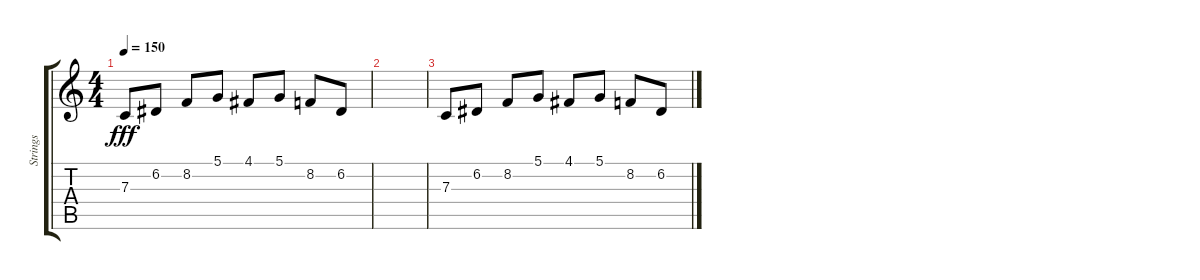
\track ("Strings" "Strings") {instrument pad2warm}
\staff {score tabs}
\tuning (D4 A3 F3 C3 G2 C2) {hide}
\ts (4 4)
\tempo 150
\clef g2
\ks c
7.3.8{dy fff volume 16 instrument acousticgrandpiano} 6.2.8 8.2.8 5.1.8 4.1.8 5.1.8 8.2.8 6.2.8 |
|
7.3.8{volume 16 instrument acousticgrandpiano} 6.2.8 8.2.8 5.1.8 4.1.8 5.1.8 8.2.8 6.2.8
